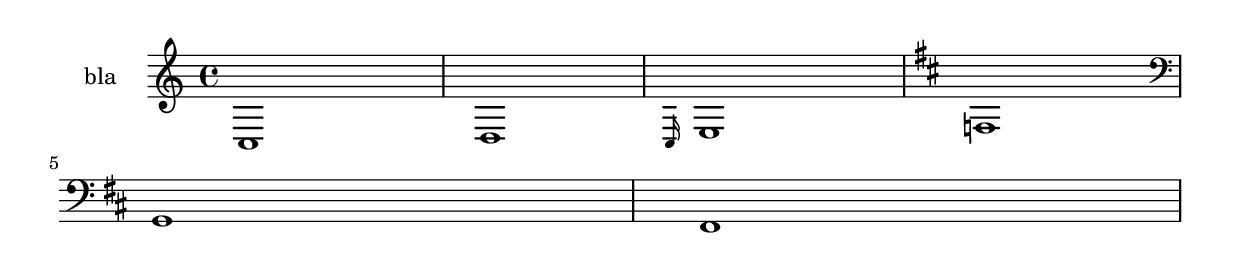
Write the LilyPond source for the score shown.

\header {
  texidoc = "Clipping snippets from a finished score

Notes:

@itemize @bullet
@item If system starts and ends are included, they include extents of the System grob, eg. instrument names.
@item Grace notes  at the end point of the region are not included
@item Regions can span multiple systems. In this case, multiple EPS files are generated.
@end itemize

This file needs to be run separately with @code{-dclip-systems}; the
collated-files.html of the regression test does not adequately show
the results.

The result will be files named
@file{@var{base}-system-@var{systemnumber}-@var{start}-@var{end}.eps}.

"

}

\version "2.9.23"


% each clip-region is a (START . END) pair
% where both are rhythmic-locations.

% (make-rhythmic-locations BAR-NUMBER NUM DEN)
% means NUM/DEN whole-notes into bar numbered BAR-NUMBER

\paper {

  clip-regions
  = #(list
      (cons
       (make-rhythmic-location 2 0 1)
       (make-rhythmic-location 4 0 1))

      (cons
       (make-rhythmic-location 0 0 1)
       (make-rhythmic-location 4 0 1))
      
      (cons
       (make-rhythmic-location 0 0 1)
       (make-rhythmic-location 6 0 1))
    )
}

\relative {
  \set Staff.instrumentName = #"bla"
  c1
  d
  \grace c16
  e1
  \key d\major
  
  f
  \break  \clef bass
  g,
  fis
}  
